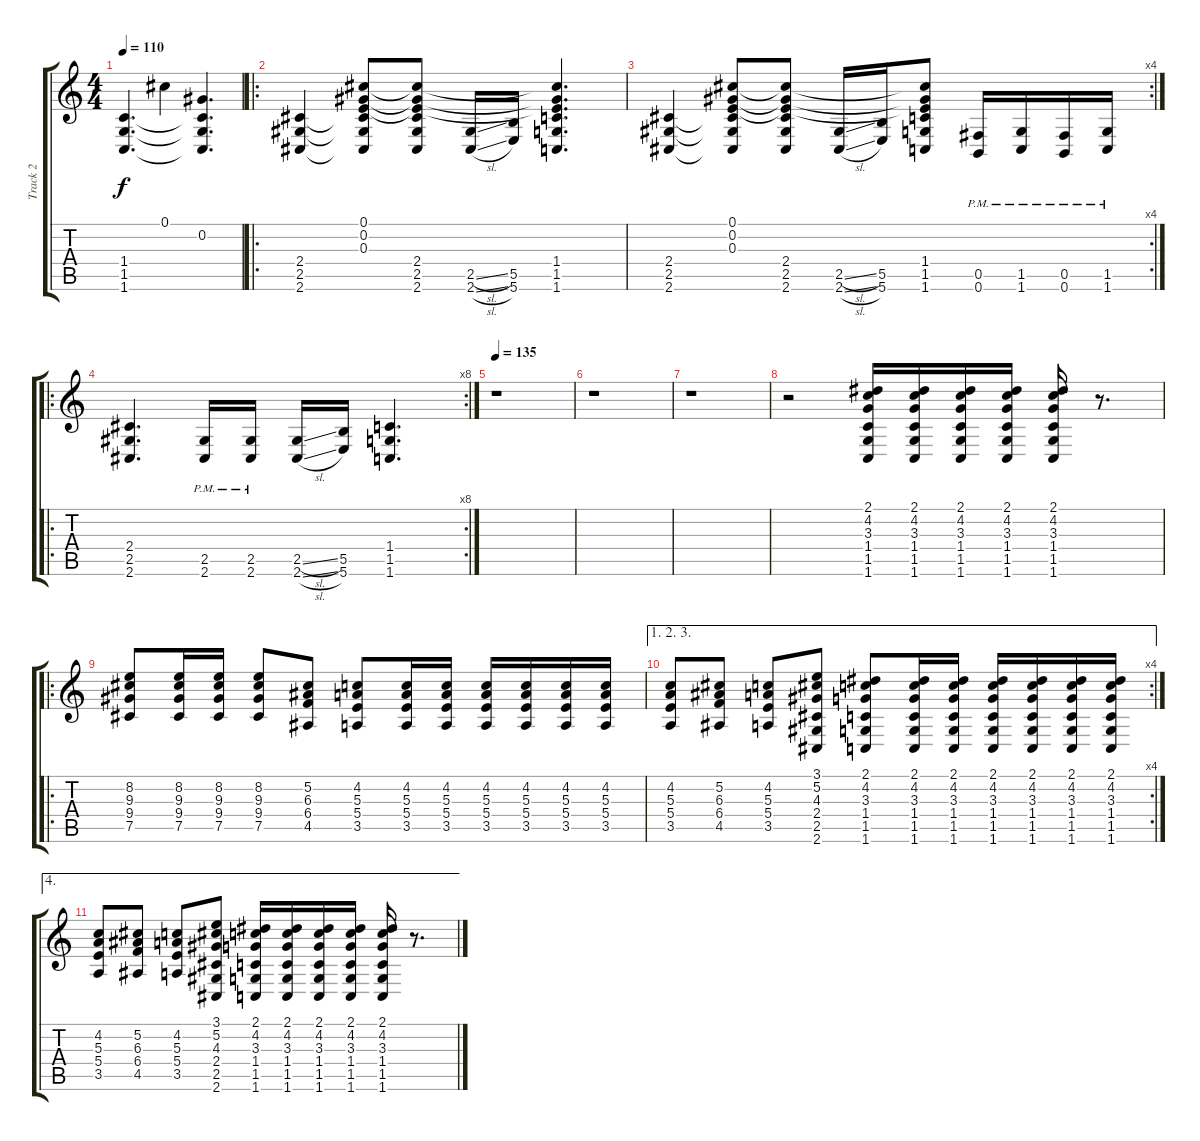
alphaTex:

\track ("Track 2" "Track 2") {instrument distortionguitar}
\staff {score tabs}
\tuning (Db4 Ab3 E3 B2 Gb2 B1) {hide}
\ts (4 4)
\tempo 110
\clef g2
\ks c
(1.4 1.5 1.6).4{d dy f} 0.1.4 (0.2 1.4{t} 1.5{t} 1.6{t}).4{d} |
\ro
(2.4 2.5 2.6).4 (0.1 0.2 0.3 2.4{t} 2.5{t} 2.6{t}).8 (0.1{t} 0.2{t} 0.3{t} 2.4 2.5 2.6).8 (2.5{sl} 2.6{sl}).16 (5.5 5.6).16 (0.1{t} 0.2{t} 0.3{t} 1.4 1.5 1.6).4{d} |
\rc 4
(2.4 2.5 2.6).4 (0.1 0.2 0.3 2.4{t} 2.5{t} 2.6{t}).8 (0.1{t} 0.2{t} 0.3{t} 2.4 2.5 2.6).8 (2.5{sl} 2.6{sl}).16 (5.5 5.6).16 (0.1{t} 0.2{t} 0.3{t} 1.4 1.5 1.6).8 (0.5{pm} 0.6{pm}).16 (1.5{pm} 1.6{pm}).16 (0.5{pm} 0.6{pm}).16 (1.5{pm} 1.6{pm}).16 |
\ro
\rc 8
(2.4 2.5 2.6).4{d} (2.5{pm} 2.6{pm}).16 (2.5{pm} 2.6{pm}).16 (2.5{sl} 2.6{sl}).16 (5.5 5.6).16 (1.4 1.5 1.6).4{d} |
\tempo 135
r.1 |
r.1 |
r.1 |
r.2 (2.1 4.2 3.3 1.4 1.5 1.6).16 (2.1 4.2 3.3 1.4 1.5 1.6).16 (2.1 4.2 3.3 1.4 1.5 1.6).16 (2.1 4.2 3.3 1.4 1.5 1.6).16 (2.1 4.2 3.3 1.4 1.5 1.6).16 r.8{d} |
\ro
(8.2 9.3 9.4 7.5).8 (8.2 9.3 9.4 7.5).16 (8.2 9.3 9.4 7.5).16 (8.2 9.3 9.4 7.5).8 (5.2 6.3 6.4 4.5).8 (4.2 5.3 5.4 3.5).8 (4.2 5.3 5.4 3.5).16 (4.2 5.3 5.4 3.5).16 (4.2 5.3 5.4 3.5).16 (4.2 5.3 5.4 3.5).16 (4.2 5.3 5.4 3.5).16 (4.2 5.3 5.4 3.5).16 |
\ae (1 2 3)
\rc 4
(4.2 5.3 5.4 3.5).8 (5.2 6.3 6.4 4.5).8 (4.2 5.3 5.4 3.5).8 (3.1 5.2 4.3 2.4 2.5 2.6).8 (2.1 4.2 3.3 1.4 1.5 1.6).8 (2.1 4.2 3.3 1.4 1.5 1.6).16 (2.1 4.2 3.3 1.4 1.5 1.6).16 (2.1 4.2 3.3 1.4 1.5 1.6).16 (2.1 4.2 3.3 1.4 1.5 1.6).16 (2.1 4.2 3.3 1.4 1.5 1.6).16 (2.1 4.2 3.3 1.4 1.5 1.6).16 |
\ae 4
(4.2 5.3 5.4 3.5).8 (5.2 6.3 6.4 4.5).8 (4.2 5.3 5.4 3.5).8 (3.1 5.2 4.3 2.4 2.5 2.6).8 (2.1 4.2 3.3 1.4 1.5 1.6).16 (2.1 4.2 3.3 1.4 1.5 1.6).16 (2.1 4.2 3.3 1.4 1.5 1.6).16 (2.1 4.2 3.3 1.4 1.5 1.6).16 (2.1 4.2 3.3 1.4 1.5 1.6).16 r.8{d}
